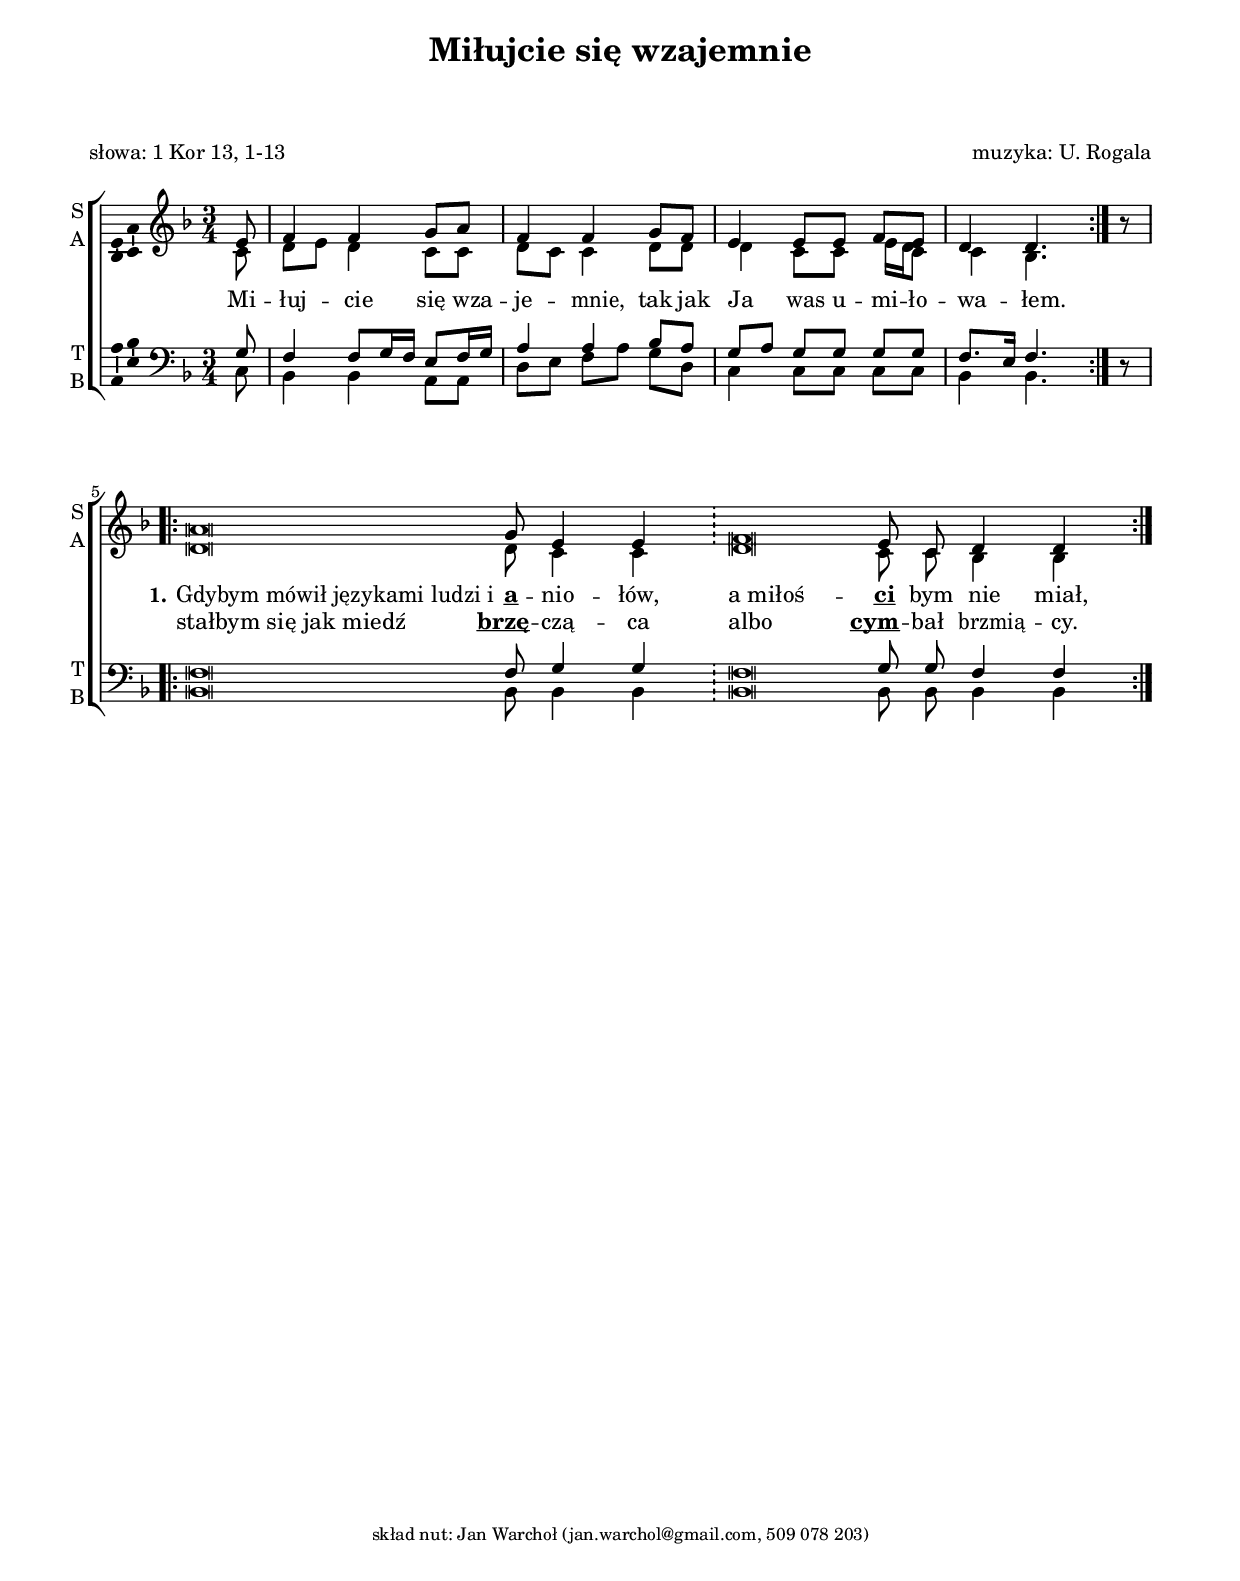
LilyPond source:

\version "2.17.3"

\header	{
  title = \markup \column { "Miłujcie się wzajemnie" " " " " }
  poet = "słowa: 1 Kor 13, 1-13"
  composer = "muzyka: U. Rogala"
}

#(ly:set-option 'strokeadjust #t)
#(set-global-staff-size 18)

\paper {
  indent = 2 \mm
  short-indent = 2 \mm
  left-margin = 15 \mm
  right-margin = 15 \mm
  bottom-margin = 10 \mm
  top-markup-spacing #'basic-distance = #17
  markup-system-spacing #'basic-distance = 20
  system-system-spacing #'basic-distance = 17
  score-markup-spacing #'basic-distance = 17
  last-bottom-spacing #'basic-distance = #12
}

%--------------------------------MELODY--------------------------------
sopranomelody =	\relative c'' {
  \key f \major
  \time 3/4
  \set Timing.beamExceptions = #'()
  \repeat volta 2 {
    \partial 8 e,8 |
    f4 f g8 a | f4 f
    g8 f |
    e4 e8 e f e |
    d4 d4.
  }
  \noBreak
  \oneVoice r8 \voiceOne
  %inset appropriate bar here (finish/repeat)
  \cadenzaOn
  \repeat volta 2 {
    a'\breve g8 e4 e
    \bar "dashed"
    f\breve e8 c d4 d
  }
  \cadenzaOff
}
altomelody = \relative f' {
  \key f \major
  \time 3/4
  \set Timing.beamExceptions = #'()
  \repeat volta 2 {
    \partial 8 c8
    d[ e] d4 c8 c | d8 c c4
    d8 d |
    % m. 3
    d4 c8
    \newSpacingSection
    \override Score.SpacingSpanner #'spacing-increment = #1.5
    c8
    \newSpacingSection
    \override Score.SpacingSpanner #'spacing-increment = #0
    e16 d
    \revert Score.SpacingSpanner #'spacing-increment
    \newSpacingSection
    c8
    % m. 4
    c4 bes4.
  }
  \noBreak
  s8
  %inset appropriate bar here (finish/repeat)
  \cadenzaOn
  \repeat volta 2 {
    d\breve d8 c4 c
    \bar "dashed"
    d\breve c8 c bes4 bes
  }
  \cadenzaOff
}
tenormelody = \relative c' {
  \key f \major
  \time 3/4
  \set Timing.beamExceptions = #'()
  \repeat volta 2 {
    \partial 8 g8
    f4 f8 g16 f e8 f16 g | a4 a
    bes8 a | g a g g g g
    f8. e16 f4.
  }
  \noBreak
  \oneVoice r8 \voiceOne
  %inset appropriate bar here (finish/repeat)
  \cadenzaOn
  \repeat volta 2 {
    f\breve f8 g4 g
    \bar "dashed"
    f\breve g8 g f4 f
  }
  \cadenzaOff
}
bassmelody = \relative f {
  \key f \major
  \time 3/4
  \set Timing.beamExceptions = #'()
  \repeat volta 2 {
    \partial 8 c8
    bes4 bes a8 a | d e f a
    g d | c4 c8 c c c
    bes4 bes4.
  }
  \noBreak
  s8
  %inset appropriate bar here (finish/repeat)
  \cadenzaOn
  \repeat volta 2 {
    bes\breve bes8 bes4 bes
    \bar "dashed"
    bes\breve bes8 bes bes4 bes
  }
  \cadenzaOff
}
akordy = \chordmode {
  s8 bes2 a4:m d:m f
  g4:m c2.
  bes2. bes
}
%--------------------------------LYRICS--------------------------------

m = #(define-music-function (parser location off) (number?)
       #{
         \once \override Lyrics.LyricText #'X-offset = #off
       #})

text =  \lyricmode {
  Mi -- \m #-0.4 łuj --
  \m #-0.4 cie się
  \m #-0.6 wza -- je --
  \m #-1.2 \markup \scale #'(0.9 . 1) mnie,
  tak \m #-0.4 jak
  \m #0 Ja
  \m #-0.75 \markup \scale #'(0.95 . 1) was u --
  \m #-0.2 mi -- ło --
  \m #-0.2 wa --
  \m #-0.5 łem.
  \set stanza = "1."
  \once \override LyricSpace #'minimum-distance = #1
  \m #-1.5
  \markup \scale #'(0.95 . 1) "Gdybym mówił językami ludzi i"
  \markup \bold \underline a -- nio -- łów,
  \m #-0.5 "a miłoś" --
  \markup \bold \underline ci bym
  \m #-0.5 nie
  \m #-2 miał,
}

secondverse = \lyricmode {
  \repeat unfold 16 \skip4
  \m #-1.5 "stałbym się jak miedź"
  \m #-3 \markup \bold \underline brzę -- czą -- ca
  \m #-0.5 albo
  \m #-3 \markup \bold \underline cym --
  \m #-1.5 bał
  \m #-1.5 \markup \scale #'(0.9 . 1) brzmią --
  \m #-0.2 cy.
}

stanzas = \markup {
}
%--------------------------------ALL-FILE VARIABLE--------------------------------

\score {
  \new ChoirStaff <<
    \new Staff = women <<
      \clef treble
      \set Staff.instrumentName = \markup \center-column { S A }
      \set Staff.shortInstrumentName = \markup \center-column { S A }
      \new Voice = soprano {
        \set Voice.midiInstrument = "clarinet"
        \dynamicUp
        \override Ambitus #'X-offset = #1.7

        \voiceOne
        \sopranomelody
      }
      \new Voice = alto {
        \set Voice.midiInstrument = "english horn"
        \override Hairpin #'stencil = ##f
        \override DynamicText #'stencil = ##f
        \override DynamicTextSpanner #'stencil = ##f
        \override TextScript #'stencil = ##f

        \voiceTwo
        \altomelody
      }
    >>
    \new Lyrics \with {
      \override VerticalAxisGroup #'staff-affinity = #CENTER
      \override VerticalAxisGroup #'nonstaff-relatedstaff-spacing #'padding = #1
    }
    \lyricsto soprano \text
    \new Lyrics \with {
      \override VerticalAxisGroup #'staff-affinity = #CENTER
      \override VerticalAxisGroup #'nonstaff-relatedstaff-spacing #'padding = #1
    }
    \lyricsto soprano \secondverse

    \new Staff = men <<
      \clef bass
      \set Staff.instrumentName = \markup \center-column { T B }
      \set Staff.shortInstrumentName = \markup \center-column { T B }
      \new Voice = tenor {
        \set Voice.midiInstrument = "english horn"
        \override Hairpin #'stencil = ##f
        \override DynamicText #'stencil = ##f
        \override DynamicTextSpanner #'stencil = ##f
        \override TextScript #'stencil = ##f
        \override Ambitus #'X-offset = #1.7

        \voiceOne
        \tenormelody
      }
      \new Voice = bass {
        \set Voice.midiInstrument = "clarinet"
        \dynamicDown

        \voiceTwo
        \bassmelody
      }
    >>
  >>
  \layout {
    \override NoteHead #'style = #'altdefault

    \context {
      \Voice
      \consists "Ambitus_engraver"
    }
    \context {
      \Lyrics
      \override LyricText #'stencil =
      #(lambda (grob)
         (ly:stencil-scale (lyric-text::print grob) 1 1))
      \override VerticalAxisGroup
      #'nonstaff-relatedstaff-spacing #'padding = #0.7
    }
  }
}

\stanzas

%--------------------------------STOPKA

\paper {
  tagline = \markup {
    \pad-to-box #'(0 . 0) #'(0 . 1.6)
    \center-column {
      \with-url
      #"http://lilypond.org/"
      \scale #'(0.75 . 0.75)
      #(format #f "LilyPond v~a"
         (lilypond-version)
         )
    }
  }

  oddFooterMarkup = \markup {
    \override #'(baseline-skip . 1)
    \column {
      \fill-line {
        %% Copyright header field only on first page in each bookpart.
        \on-the-fly #part-first-page {
          \override #'(baseline-skip . 2)
          \center-column {
            \scale #'(1 . 1)
            \fromproperty #'header:copyright
            \scale #'(0.85 . 0.85)
            "skład nut: Jan Warchoł (jan.warchol@gmail.com, 509 078 203)"
          }
        }
      }
      \fill-line {
        %% Tagline header field only on last page in the book.
        \on-the-fly #last-page \fromproperty #'header:tagline
      }
    }
  }
}
